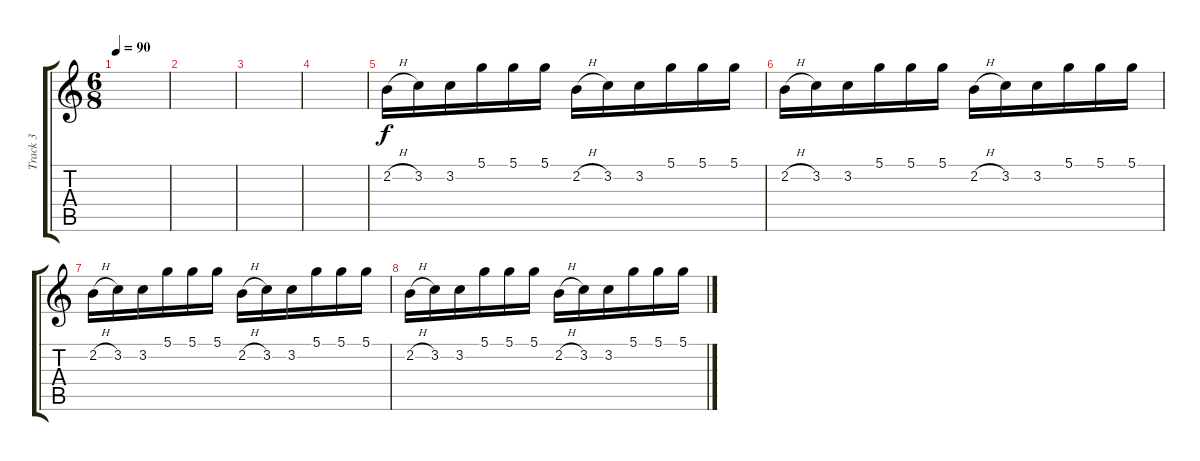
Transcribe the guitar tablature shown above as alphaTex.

\track ("Track 3" "Track 3") {instrument electricguitarclean}
\staff {score tabs}
\tuning (D4 A3 F3 C3 G2 C2) {hide}
\ts (6 8)
\tempo 90
\clef g2
\ks c
|
|
|
|
2.2{h}.16 3.2.16 3.2.16 5.1.16 5.1.16 5.1.16 2.2{h}.16 3.2.16 3.2.16 5.1.16 5.1.16 5.1.16 |
2.2{h}.16 3.2.16 3.2.16 5.1.16 5.1.16 5.1.16 2.2{h}.16 3.2.16 3.2.16 5.1.16 5.1.16 5.1.16 |
2.2{h}.16 3.2.16 3.2.16 5.1.16 5.1.16 5.1.16 2.2{h}.16 3.2.16 3.2.16 5.1.16 5.1.16 5.1.16 |
2.2{h}.16 3.2.16 3.2.16 5.1.16 5.1.16 5.1.16 2.2{h}.16 3.2.16 3.2.16 5.1.16 5.1.16 5.1.16
